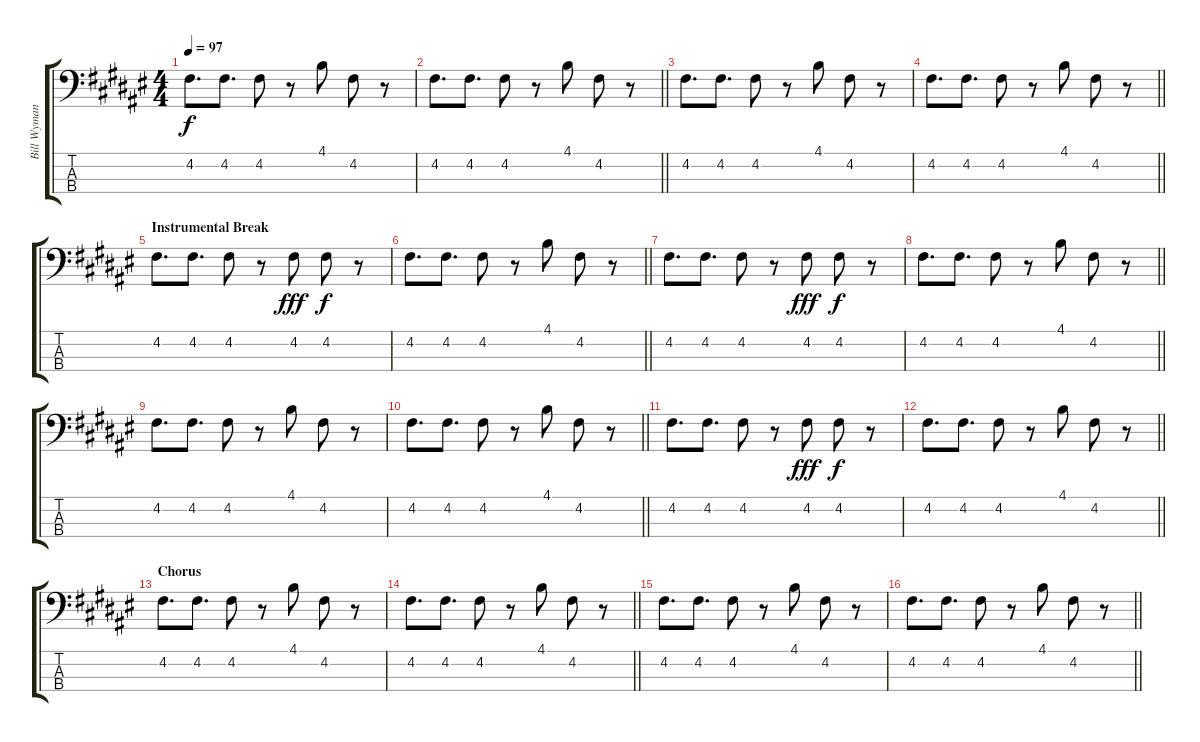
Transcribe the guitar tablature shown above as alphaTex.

\track ("Bill Wyman" "Bill Wyman") {instrument electricbassfinger}
\staff {score tabs}
\tuning (G2 D2 A1 E1) {hide}
\ts (4 4)
\tempo 97
\clef f4
\ks f#
4.2.8{d dy f} 4.2.8{d} 4.2.8 r.8 4.1.8 4.2.8 r.8 |
\barLineRight lightlight
4.2.8{d} 4.2.8{d} 4.2.8 r.8 4.1.8 4.2.8 r.8 |
4.2.8{d} 4.2.8{d} 4.2.8 r.8 4.1.8 4.2.8 r.8 |
\barLineRight lightlight
4.2.8{d} 4.2.8{d} 4.2.8 r.8 4.1.8 4.2.8 r.8 |
\section ("" "Instrumental Break")
4.2.8{d} 4.2.8{d} 4.2.8 r.8 4.2.8{dy fff} 4.2.8{dy f} r.8 |
\barLineRight lightlight
4.2.8{d} 4.2.8{d} 4.2.8 r.8 4.1.8 4.2.8 r.8 |
4.2.8{d} 4.2.8{d} 4.2.8 r.8 4.2.8{dy fff} 4.2.8{dy f} r.8 |
\barLineRight lightlight
4.2.8{d} 4.2.8{d} 4.2.8 r.8 4.1.8 4.2.8 r.8 |
4.2.8{d} 4.2.8{d} 4.2.8 r.8 4.1.8 4.2.8 r.8 |
\barLineRight lightlight
4.2.8{d} 4.2.8{d} 4.2.8 r.8 4.1.8 4.2.8 r.8 |
4.2.8{d} 4.2.8{d} 4.2.8 r.8 4.2.8{dy fff} 4.2.8{dy f} r.8 |
\barLineRight lightlight
4.2.8{d} 4.2.8{d} 4.2.8 r.8 4.1.8 4.2.8 r.8 |
\section ("" "Chorus")
4.2.8{d} 4.2.8{d} 4.2.8 r.8 4.1.8 4.2.8 r.8 |
\barLineRight lightlight
4.2.8{d} 4.2.8{d} 4.2.8 r.8 4.1.8 4.2.8 r.8 |
4.2.8{d} 4.2.8{d} 4.2.8 r.8 4.1.8 4.2.8 r.8 |
\barLineRight lightlight
4.2.8{d} 4.2.8{d} 4.2.8 r.8 4.1.8 4.2.8 r.8
